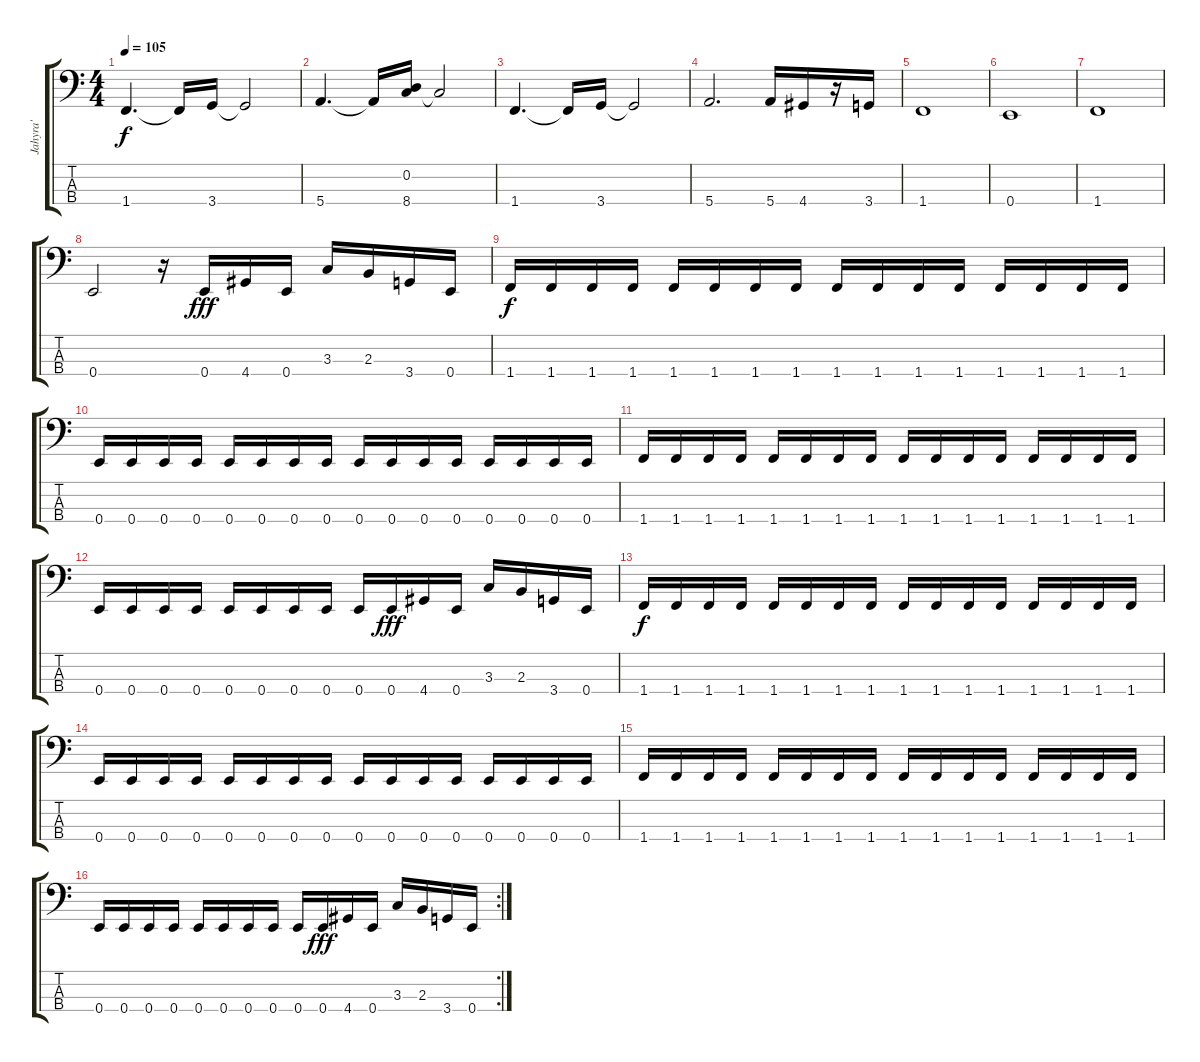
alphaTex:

\track ("Jahyra'" "Jahyra'") {instrument electricbassfinger}
\staff {score tabs}
\tuning (G2 D2 A1 E1) {hide}
\ts (4 4)
\tempo 105
\clef f4
\ks c
1.4.4{d dy f} 1.4{t}.16 3.4.16 3.4{t}.2 |
5.4.4{d} 5.4{t}.16 (0.2 8.4).16 8.4{t}.2 |
1.4.4{d} 1.4{t}.16 3.4.16 3.4{t}.2 |
5.4.2{d} 5.4.16 4.4.16 r.16 3.4.16 |
1.4.1 |
0.4.1 |
1.4.1 |
0.4.2 r.16 0.4.16{dy fff} 4.4.16 0.4.16 3.3.16 2.3.16 3.4.16 0.4.16 |
1.4.16{dy f} 1.4.16 1.4.16 1.4.16 1.4.16 1.4.16 1.4.16 1.4.16 1.4.16 1.4.16 1.4.16 1.4.16 1.4.16 1.4.16 1.4.16 1.4.16 |
0.4.16 0.4.16 0.4.16 0.4.16 0.4.16 0.4.16 0.4.16 0.4.16 0.4.16 0.4.16 0.4.16 0.4.16 0.4.16 0.4.16 0.4.16 0.4.16 |
1.4.16 1.4.16 1.4.16 1.4.16 1.4.16 1.4.16 1.4.16 1.4.16 1.4.16 1.4.16 1.4.16 1.4.16 1.4.16 1.4.16 1.4.16 1.4.16 |
0.4.16 0.4.16 0.4.16 0.4.16 0.4.16 0.4.16 0.4.16 0.4.16 0.4.16 0.4.16{dy fff} 4.4.16 0.4.16 3.3.16 2.3.16 3.4.16 0.4.16 |
1.4.16{dy f} 1.4.16 1.4.16 1.4.16 1.4.16 1.4.16 1.4.16 1.4.16 1.4.16 1.4.16 1.4.16 1.4.16 1.4.16 1.4.16 1.4.16 1.4.16 |
0.4.16 0.4.16 0.4.16 0.4.16 0.4.16 0.4.16 0.4.16 0.4.16 0.4.16 0.4.16 0.4.16 0.4.16 0.4.16 0.4.16 0.4.16 0.4.16 |
1.4.16 1.4.16 1.4.16 1.4.16 1.4.16 1.4.16 1.4.16 1.4.16 1.4.16 1.4.16 1.4.16 1.4.16 1.4.16 1.4.16 1.4.16 1.4.16 |
\rc 2
0.4.16 0.4.16 0.4.16 0.4.16 0.4.16 0.4.16 0.4.16 0.4.16 0.4.16 0.4.16{dy fff} 4.4.16 0.4.16 3.3.16 2.3.16 3.4.16 0.4.16
